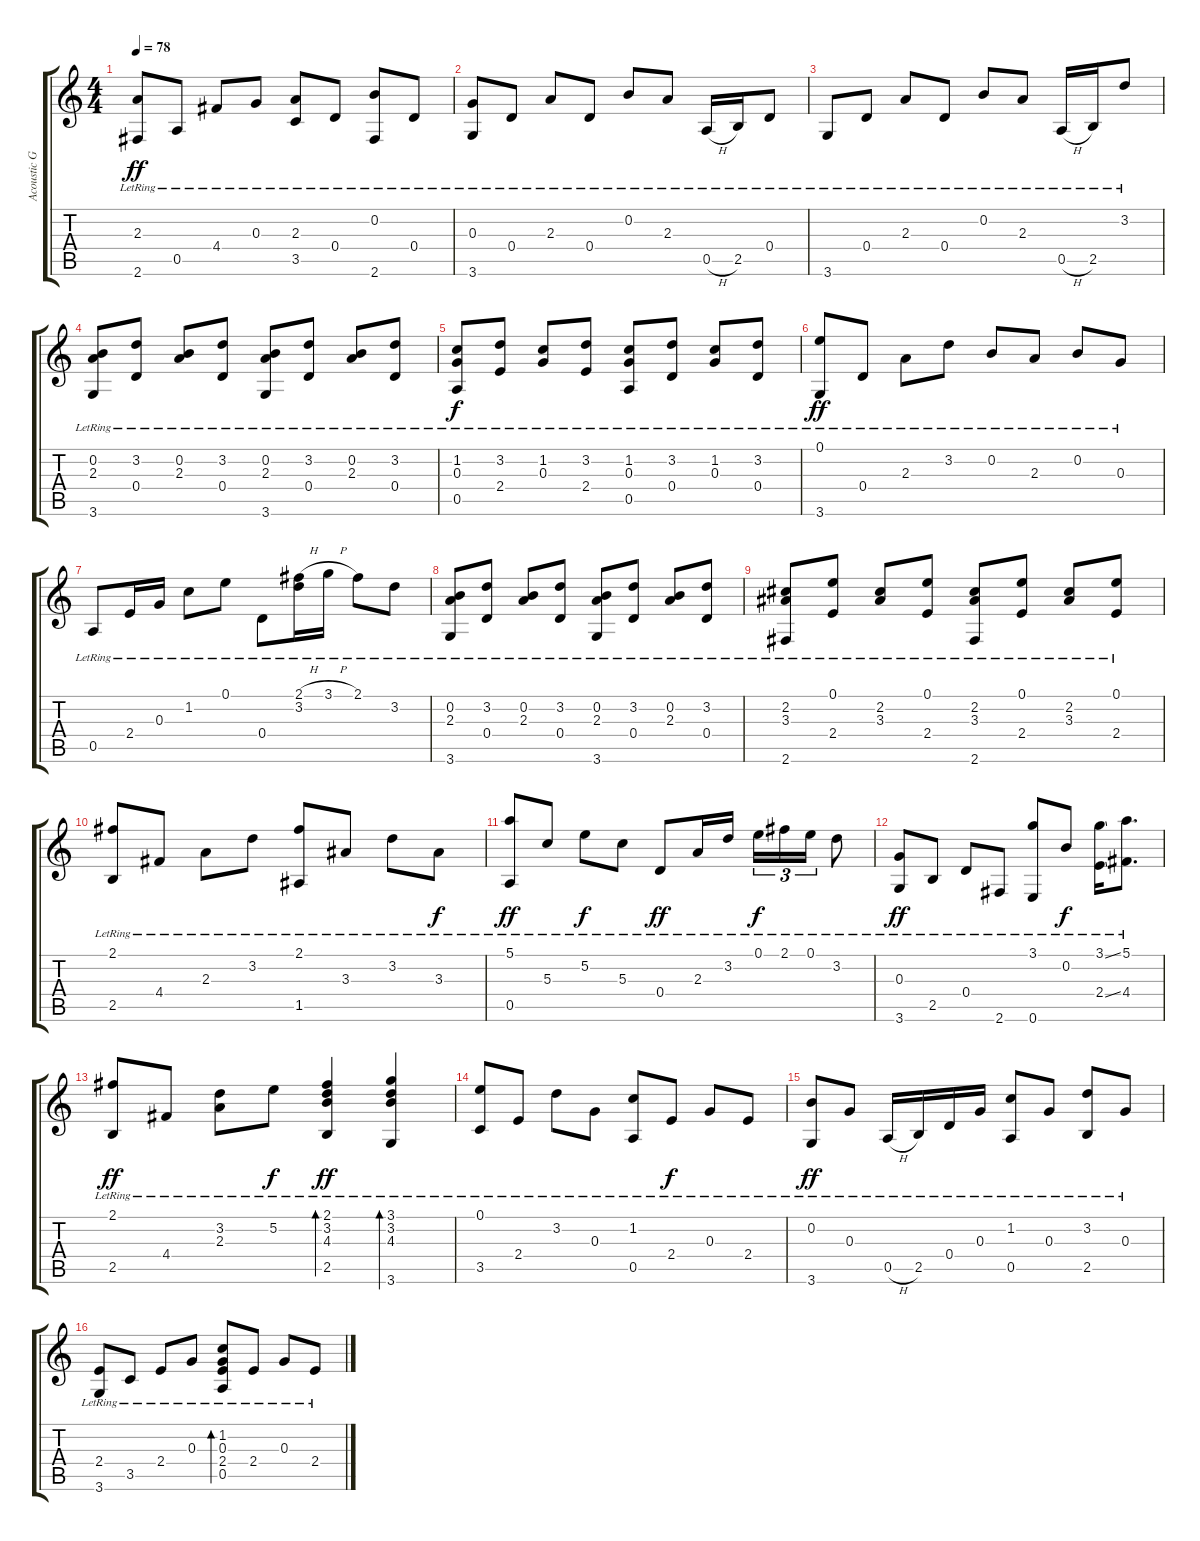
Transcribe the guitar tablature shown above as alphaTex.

\track ("Acoustic Guitar" "Acoustic G") {instrument acousticguitarnylon}
\staff {score tabs}
\tuning (E4 B3 G3 D3 A2 E2) {hide}
\ts (4 4)
\tempo 78
\clef g2
\ks c
(2.3{lr} 2.6{lr}).8{dy ff} 0.5{lr}.8 4.4{lr}.8 0.3{lr}.8 (2.3{lr} 3.5{lr}).8 0.4{lr}.8 (0.2{lr} 2.6{lr}).8 0.4{lr}.8 |
(0.3{lr} 3.6{lr}).8 0.4{lr}.8 2.3{lr}.8 0.4{lr}.8 0.2{lr}.8 2.3{lr}.8 0.5{h lr}.16 2.5{lr}.16 0.4{lr}.8 |
3.6{lr}.8 0.4{lr}.8 2.3{lr}.8 0.4{lr}.8 0.2{lr}.8 2.3{lr}.8 0.5{h lr}.16 2.5{lr}.16 3.2{lr}.8 |
(0.2{lr} 2.3{lr} 3.6{lr}).8 (3.2{lr} 0.4{lr}).8 (0.2{lr} 2.3{lr}).8 (3.2{lr} 0.4{lr}).8 (0.2{lr} 2.3{lr} 3.6{lr}).8 (3.2{lr} 0.4{lr}).8 (0.2{lr} 2.3{lr}).8 (3.2{lr} 0.4{lr}).8 |
(1.2{lr} 0.3{lr} 0.5{lr}).8{dy f} (3.2{lr} 2.4{lr}).8 (1.2{lr} 0.3{lr}).8 (3.2{lr} 2.4{lr}).8 (1.2{lr} 0.3{lr} 0.5{lr}).8 (3.2{lr} 0.4{lr}).8 (1.2{lr} 0.3{lr}).8 (3.2{lr} 0.4{lr}).8 |
(0.1{lr} 3.6{lr}).8{dy ff} 0.4{lr}.8 2.3{lr}.8 3.2{lr}.8 0.2{lr}.8 2.3{lr}.8 0.2{lr}.8 0.3{lr}.8 |
0.5{lr}.8 2.4{lr}.16 0.3{lr}.16 1.2{lr}.8 0.1{lr}.8 0.4{lr}.8 (2.1{h lr} 3.2{lr}).16 3.1{h lr}.16 2.1{lr}.8 3.2{lr}.8 |
(0.2{lr} 2.3{lr} 3.6{lr}).8 (3.2{lr} 0.4{lr}).8 (0.2{lr} 2.3{lr}).8 (3.2{lr} 0.4{lr}).8 (0.2{lr} 2.3{lr} 3.6{lr}).8 (3.2{lr} 0.4{lr}).8 (0.2{lr} 2.3{lr}).8 (3.2{lr} 0.4{lr}).8 |
(2.2{lr} 3.3{lr} 2.6{lr}).8 (0.1{lr} 2.4{lr}).8 (2.2{lr} 3.3{lr}).8 (0.1{lr} 2.4{lr}).8 (2.2{lr} 3.3{lr} 2.6{lr}).8 (0.1{lr} 2.4{lr}).8 (2.2{lr} 3.3{lr}).8 (0.1{lr} 2.4{lr}).8 |
(2.1{lr} 2.5{lr}).8 4.4{lr}.8 2.3{lr}.8 3.2{lr}.8 (2.1{lr} 1.5{lr}).8 3.3{lr}.8 3.2{lr}.8 3.3{lr}.8{dy f} |
(5.1{lr} 0.5{lr}).8{dy ff} 5.3{lr}.8 5.2{lr}.8{dy f} 5.3{lr}.8 0.4{lr}.8{dy ff} 2.3{lr}.16 3.2{lr}.16 0.1{lr}.16{tu (3 2) dy f} 2.1{lr}.16{tu (3 2)} 0.1{lr}.16{tu (3 2)} 3.2{lr}.8 |
(0.3{lr} 3.6{lr}).8{dy ff} 2.5{lr}.8 0.4{lr}.8 2.6{lr}.8 (3.1{lr} 0.6{lr}).8 0.2{lr}.8{dy f} (3.1{ss lr} 2.4{ss lr}).16 (5.1{lr} 4.4{lr}).8{d} |
(2.1{lr} 2.5{lr}).8{dy ff} 4.4{lr}.8 (3.2{lr} 2.3{lr}).8 5.2{lr}.8{dy f} (2.1{lr} 3.2{lr} 4.3{lr} 2.5{lr}).4{bd 60 dy ff} (3.1{lr} 3.2{lr} 4.3{lr} 3.6{lr}).4{bd 60} |
(0.1{lr} 3.5{lr}).8 2.4{lr}.8 3.2{lr}.8 0.3{lr}.8 (1.2{lr} 0.5{lr}).8 2.4{lr}.8{dy f} 0.3{lr}.8 2.4{lr}.8 |
(0.2 3.6{lr}).8{dy ff} 0.3{lr}.8 0.5{h lr}.16 2.5{lr}.16 0.4{lr}.16 0.3{lr}.16 (1.2{lr} 0.5{lr}).8 0.3{lr}.8 (3.2{lr} 2.5{lr}).8 0.3{lr}.8 |
(2.4{lr} 3.6{lr}).8 3.5{lr}.8 2.4{lr}.8 0.3{lr}.8 (1.2{lr} 0.3 2.4 0.5{lr}).8{bd 120} 2.4{lr}.8 0.3{lr}.8 2.4{lr}.8
